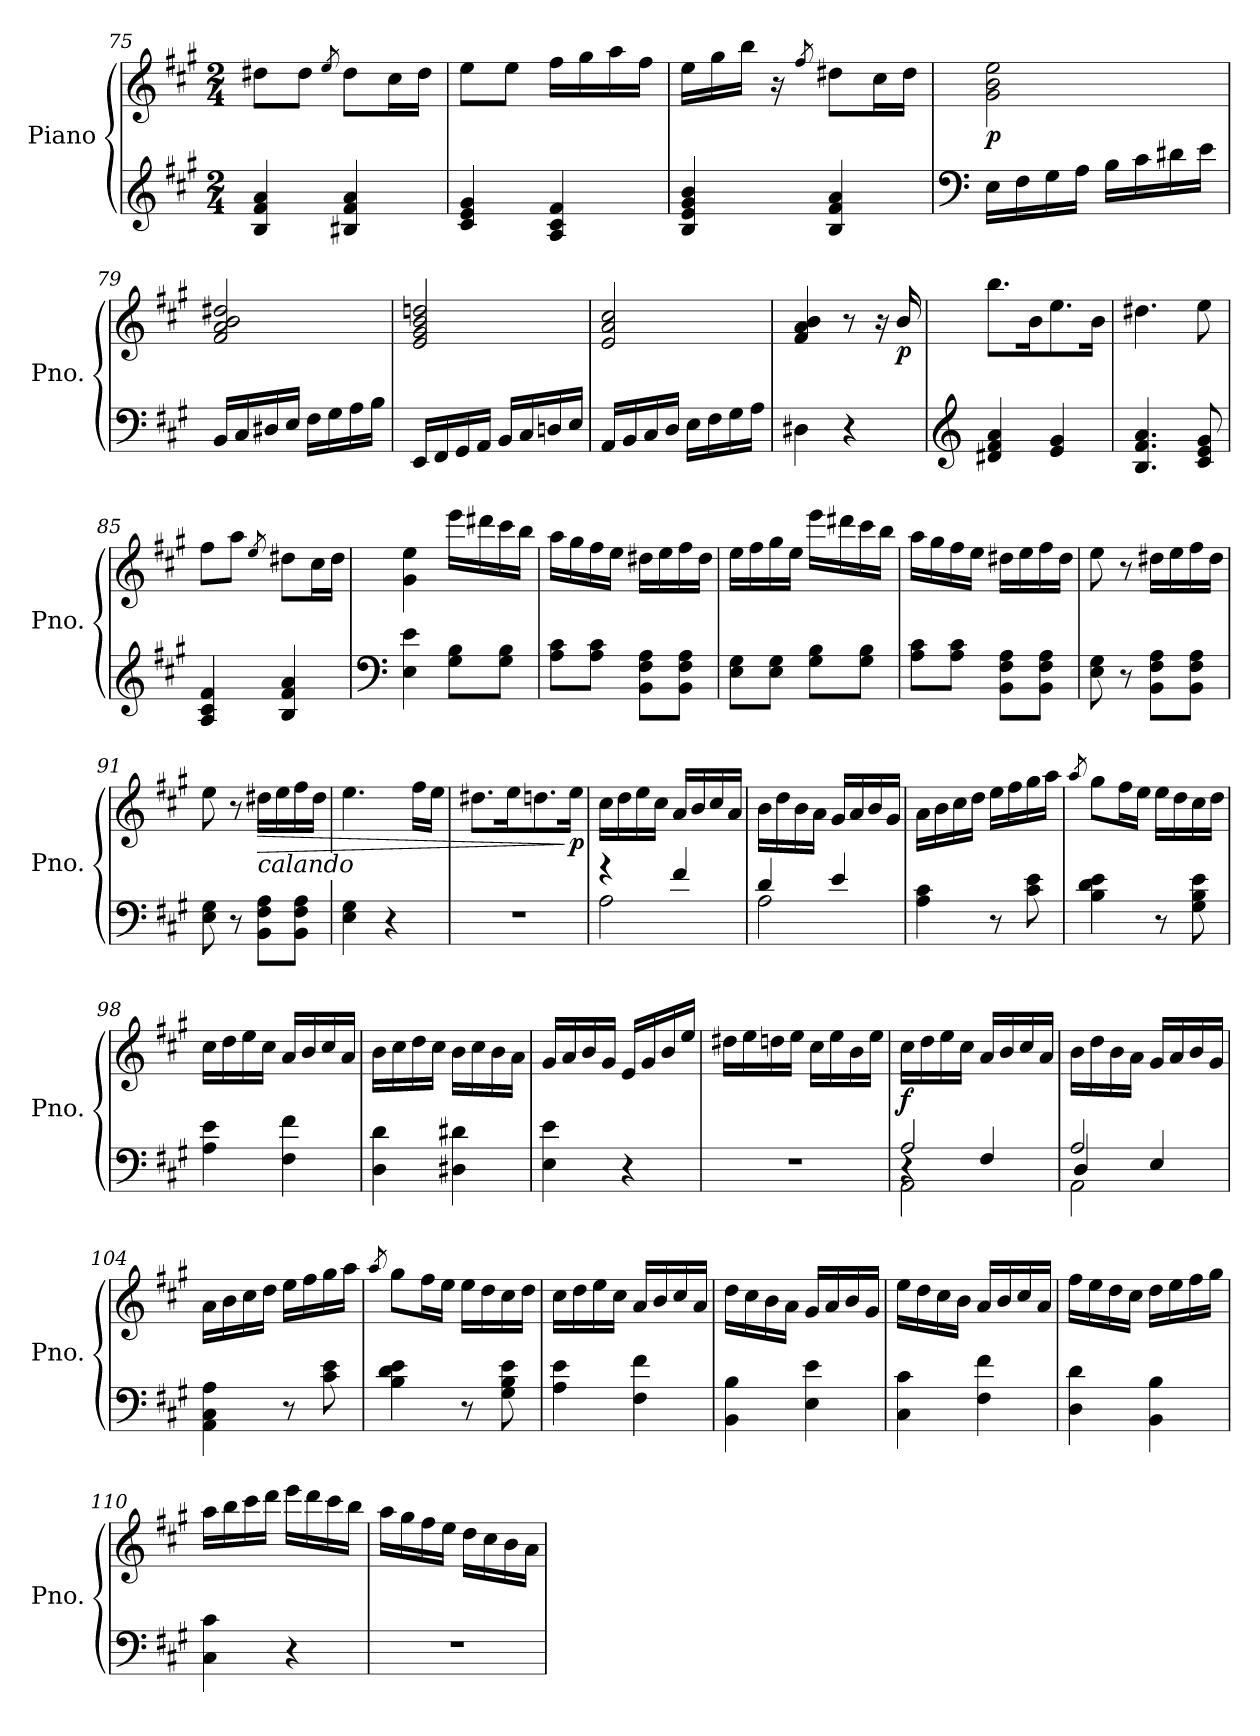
**kern	**kern	**dynam
*part1	*part1	*part1
*staff2	*staff1	*staff1/2
*I"Piano	*	*
*I'Pno.	*	*
*clefG2	*clefG2	*
*k[f#c#g#]	*k[f#c#g#]	*
*A:	*A:	*
*M2/4	*M2/4	*
=75	=75	=75
4B/ 4f#/ 4a/	8dd#X\L	.
.	8dd#\J	.
.	8qee/	.
4B#X/ 4f#/ 4a/	8dd#\L	.
.	16cc#\L	.
.	16dd#\JJ	.
!!LO:LB:g=z
=76	=76	=76
4c#/ 4e/ 4g#/	8ee\L	.
.	8ee\J	.
4A/ 4c#/ 4f#/	16ff#\LL	.
.	16gg#\	.
.	16aa\	.
.	16ff#\JJ	.
!!LO:LB:g=z
=77	=77	=77
4B/ 4e/ 4g#/ 4b/	16ee\LL	.
.	16gg#\	.
.	16bb\JJ	.
.	16r	.
.	8qff#/	.
4B/ 4f#/ 4a/	8dd#X\L	.
.	16cc#\L	.
.	16dd#\JJ	.
=78	=78	=78
*clefF4	*	*
!	!	!LO:DY:b
16E\LL	2g#\ 2b\ 2ee\	p
16F#\	.	.
16G#\	.	.
16A\JJ	.	.
16B\LL	.	.
16c#\	.	.
16d#X\	.	.
16e\JJ	.	.
=79	=79	=79
16BB/LL	2f#/ 2a/ 2b/ 2dd#X/	.
16C#/	.	.
16D#X/	.	.
16E/JJ	.	.
16F#\LL	.	.
16G#\	.	.
16A\	.	.
16B\JJ	.	.
=80	=80	=80
16EE/LL	2e/ 2g#/ 2b/ 2ddn/	.
16FF#/	.	.
16GG#/	.	.
16AA/JJ	.	.
16BB/LL	.	.
16C#/	.	.
16Dn/	.	.
16E/JJ	.	.
=81	=81	=81
16AA/LL	2e/ 2a/ 2cc#/	.
16BB/	.	.
16C#/	.	.
16D/JJ	.	.
16E\LL	.	.
16F#\	.	.
16G#\	.	.
16A\JJ	.	.
!!LO:LB:g=z
=82	=82	=82
4D#X\	4f#/ 4a/ 4b/	.
4r	8r	.
.	16r	.
!	!	!LO:DY:b
.	16b/	p
!!LO:LB:g=z
=83	=83	=83
*clefG2	*	*
4d#X/ 4f#/ 4a/	8.bb\L	.
.	16b\K	.
4e/ 4g#/	8.ee\	.
.	16b\Jk	.
=84	=84	=84
4.B/ 4.f#/ 4.a/	4.dd#X\	.
8c#/ 8e/ 8g#/	8ee\	.
=85	=85	=85
4A/ 4c#/ 4f#/	8ff#\L	.
.	8aa\J	.
.	8qee/	.
4B/ 4f#/ 4a/	8dd#X\L	.
.	16cc#\L	.
.	16dd#\JJ	.
=86	=86	=86
*clefF4	*	*
4E\ 4e\	4g#\ 4ee\	.
8G#\ 8B\L	16eee\LL	.
.	16ddd#X\	.
8G#\ 8B\J	16ccc#\	.
.	16bb\JJ	.
=87	=87	=87
8A\ 8c#\L	16aa\LL	.
.	16gg#\	.
8A\ 8c#\J	16ff#\	.
.	16ee\JJ	.
8BB\ 8F#\ 8A\L	16dd#X\LL	.
.	16ee\	.
8BB\ 8F#\ 8A\J	16ff#\	.
.	16dd#\JJ	.
=88	=88	=88
8E\ 8G#\L	16ee\LL	.
.	16ff#\	.
8E\ 8G#\J	16gg#\	.
.	16ee\JJ	.
8G#\ 8B\L	16eee\LL	.
.	16ddd#X\	.
8G#\ 8B\J	16ccc#\	.
.	16bb\JJ	.
!!LO:PB:g=z
=89	=89	=89
8A\ 8c#\L	16aa\LL	.
.	16gg#\	.
8A\ 8c#\J	16ff#\	.
.	16ee\JJ	.
8BB\ 8F#\ 8A\L	16dd#X\LL	.
.	16ee\	.
8BB\ 8F#\ 8A\J	16ff#\	.
.	16dd#\JJ	.
!!LO:LB:g=z
=90	=90	=90
8E\ 8G#\	8ee\	.
8r	8r	.
8BB\ 8F#\ 8A\L	16dd#X\LL	.
.	16ee\	.
8BB\ 8F#\ 8A\J	16ff#\	.
.	16dd#\JJ	.
=91	=91	=91
8E\ 8G#\	8ee\	.
8r	8r	.
!	!LO:TX:b:i:t=calando	!
!	!	!LO:HP:b
8BB\ 8F#\ 8A\L	16dd#X\LL	>
.	16ee\	.
8BB\ 8F#\ 8A\J	16ff#\	.
.	16dd#\JJ	.
=92	=92	=92
4E\ 4G#\	4.ee\	.
4r	.	.
.	16ff#\LL	.
.	16ee\JJ	.
=93	=93	=93
2r	8.dd#X\L	.
.	16ee\K	.
.	8.ddn\	.
!	!	!LO:DY:n=1:b
.	16ee\Jk	] p
=94	=94	=94
*^	*	*
4r	2A\	16cc#\LL	.
.	.	16dd\	.
.	.	16ee\	.
.	.	16cc#\JJ	.
4f#/	.	16a/LL	.
.	.	16b/	.
.	.	16cc#/	.
.	.	16a/JJ	.
=95	=95	=95	=95
4d/	2A\	16b\LL	.
.	.	16dd\	.
.	.	16b\	.
.	.	16a\JJ	.
4e/	.	16g#/LL	.
.	.	16a/	.
.	.	16b/	.
.	.	16g#/JJ	.
*v	*v	*	*
!!LO:LB:g=z
=96	=96	=96
4A\ 4c#\	16a\LL	.
.	16b\	.
.	16cc#\	.
.	16dd\JJ	.
8r	16ee\LL	.
.	16ff#\	.
8c#\ 8e\	16gg#\	.
.	16aa\JJ	.
!!LO:LB:g=z
=97	=97	=97
.	8qaa/	.
4B\ 4d\ 4e\	8gg#\L	.
.	16ff#\L	.
.	16ee\JJ	.
8r	16ee\LL	.
.	16dd\	.
8G#\ 8B\ 8e\	16cc#\	.
.	16dd\JJ	.
=98	=98	=98
4A\ 4e\	16cc#\LL	.
.	16dd\	.
.	16ee\	.
.	16cc#\JJ	.
4F#\ 4f#\	16a/LL	.
.	16b/	.
.	16cc#/	.
.	16a/JJ	.
=99	=99	=99
4D\ 4d\	16b\LL	.
.	16cc#\	.
.	16dd\	.
.	16cc#\JJ	.
4D#X\ 4d#X\	16b\LL	.
.	16cc#\	.
.	16b\	.
.	16a\JJ	.
=100	=100	=100
4E\ 4e\	16g#/LL	.
.	16a/	.
.	16b/	.
.	16g#/JJ	.
4r	16e/LL	.
.	16g#/	.
.	16b/	.
.	16ee/JJ	.
=101	=101	=101
2r	16dd#X\LL	.
.	16ee\	.
.	16ddn\	.
.	16ee\JJ	.
.	16cc#\LL	.
.	16ee\	.
.	16b\	.
.	16ee\JJ	.
!!LO:LB:g=z
=102	=102	=102
*^	*	*
*	*^	*	*
!	!	!	!	!LO:DY:b
2A/	2AA\	4r	16cc#\LL	f
.	.	.	16dd\	.
.	.	.	16ee\	.
.	.	.	16cc#\JJ	.
.	.	4F#/	16a/LL	.
.	.	.	16b/	.
.	.	.	16cc#/	.
.	.	.	16a/JJ	.
=103	=103	=103	=103	=103
2A/	2AA\	4D/	16b\LL	.
.	.	.	16dd\	.
.	.	.	16b\	.
.	.	.	16a\JJ	.
.	.	4E/	16g#/LL	.
.	.	.	16a/	.
.	.	.	16b/	.
.	.	.	16g#/JJ	.
*v	*v	*v	*	*
=104	=104	=104
4AA\ 4C#\ 4A\	16a\LL	.
.	16b\	.
.	16cc#\	.
.	16dd\JJ	.
8r	16ee\LL	.
.	16ff#\	.
8c#\ 8e\	16gg#\	.
.	16aa\JJ	.
=105	=105	=105
.	8qaa/	.
4B\ 4d\ 4e\	8gg#\L	.
.	16ff#\L	.
.	16ee\JJ	.
8r	16ee\LL	.
.	16dd\	.
8G#\ 8B\ 8e\	16cc#\	.
.	16dd\JJ	.
=106	=106	=106
4A\ 4e\	16cc#\LL	.
.	16dd\	.
.	16ee\	.
.	16cc#\JJ	.
4F#\ 4f#\	16a/LL	.
.	16b/	.
.	16cc#/	.
.	16a/JJ	.
!!LO:LB:g=z
=107	=107	=107
4BB\ 4B\	16dd\LL	.
.	16cc#\	.
.	16b\	.
.	16a\JJ	.
4E\ 4e\	16g#/LL	.
.	16a/	.
.	16b/	.
.	16g#/JJ	.
=108	=108	=108
4C#\ 4c#\	16ee\LL	.
.	16dd\	.
.	16cc#\	.
.	16b\JJ	.
4F#\ 4f#\	16a/LL	.
.	16b/	.
.	16cc#/	.
.	16a/JJ	.
!!LO:PB:g=z
=109	=109	=109
4D\ 4d\	16ff#\LL	.
.	16ee\	.
.	16dd\	.
.	16cc#\JJ	.
4BB\ 4B\	16dd\LL	.
.	16ee\	.
.	16ff#\	.
.	16gg#\JJ	.
=110	=110	=110
4C#\ 4c#\	16aa\LL	.
.	16bb\	.
.	16ccc#\	.
.	16ddd\JJ	.
4r	16eee\LL	.
.	16ddd\	.
.	16ccc#\	.
.	16bb\JJ	.
=111	=111	=111
2r	16aa\LL	.
.	16gg#\	.
.	16ff#\	.
.	16ee\JJ	.
.	16dd\LL	.
.	16cc#\	.
.	16b\	.
.	16a\JJ	.
=	=	=
*-	*-	*-
